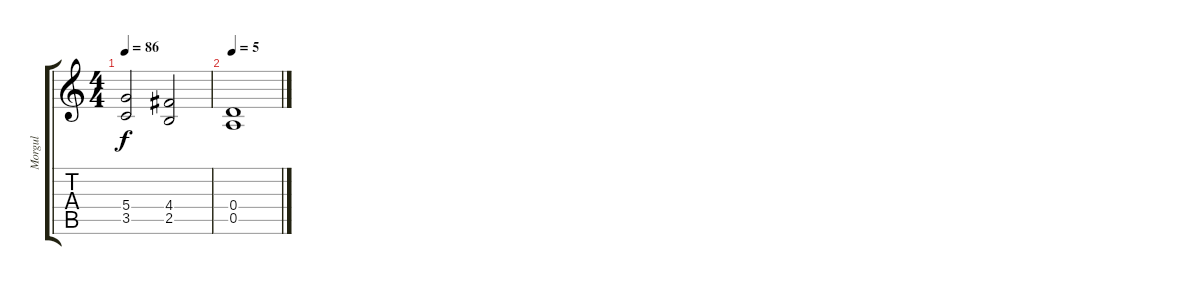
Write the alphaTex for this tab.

\track ("Morgul" "Morgul") {instrument distortionguitar}
\staff {score tabs}
\tuning (E4 B3 G3 D3 A2 E2) {hide}
\ts (4 4)
\tempo 86
\clef g2
\ks c
(5.4 3.5).2{dy f} (4.4 2.5).2 |
\tempo 5
(0.4 0.5).1
